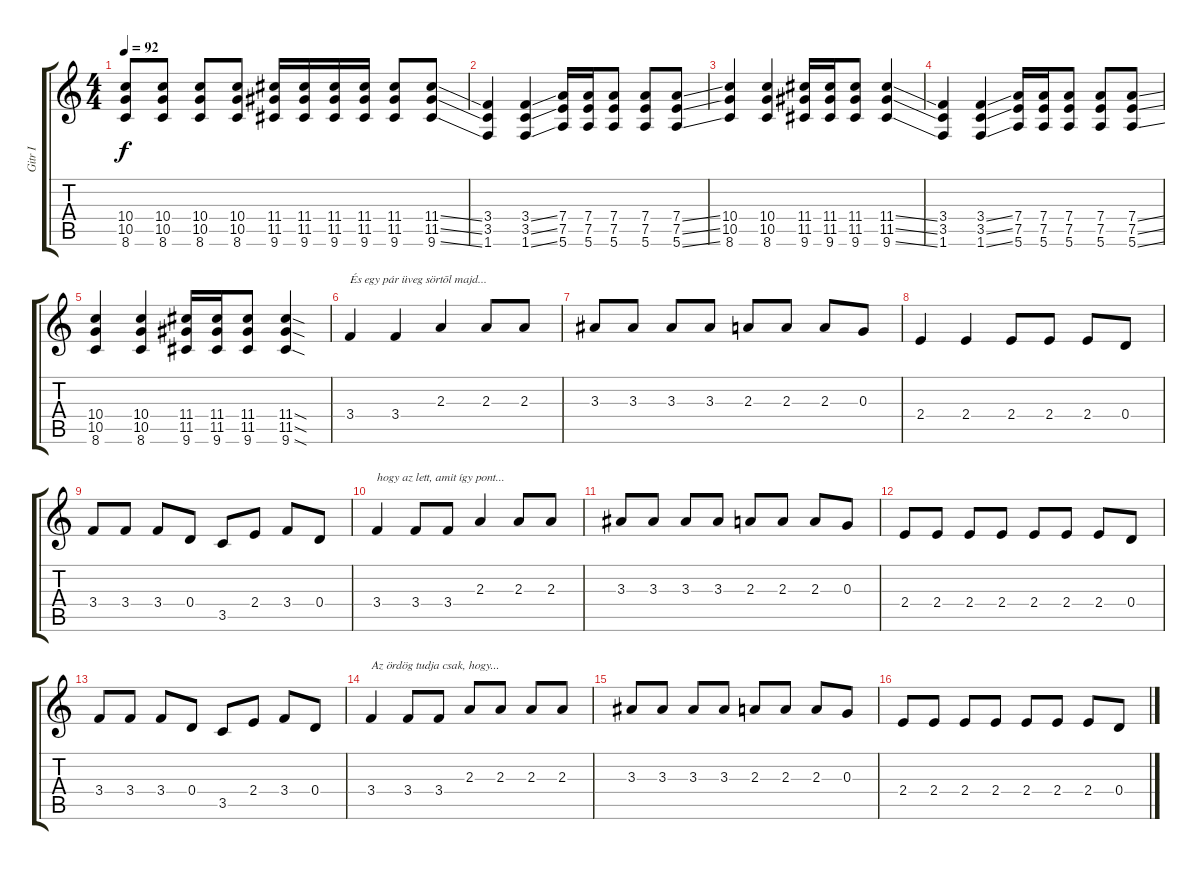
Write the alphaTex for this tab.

\track ("Gitr I" "Gitr I") {instrument electricguitarjazz}
\staff {score tabs}
\tuning (E4 B3 G3 D3 A2 E2) {hide}
\ts (4 4)
\tempo 92
\clef g2
\ks c
(10.4 10.5 8.6).8{dy f} (10.4 10.5 8.6).8 (10.4 10.5 8.6).8 (10.4 10.5 8.6).8 (11.4 11.5 9.6).16 (11.4 11.5 9.6).16 (11.4 11.5 9.6).16 (11.4 11.5 9.6).16 (11.4 11.5 9.6).8 (11.4{ss} 11.5{ss} 9.6{ss}).8 |
(3.4 3.5 1.6).4 (3.4{ss} 3.5{ss} 1.6{ss}).4 (7.4 7.5 5.6).16 (7.4 7.5 5.6).16 (7.4 7.5 5.6).8 (7.4 7.5 5.6).8 (7.4{ss} 7.5{ss} 5.6{ss}).8 |
(10.4 10.5 8.6).4 (10.4 10.5 8.6).4 (11.4 11.5 9.6).16 (11.4 11.5 9.6).16 (11.4 11.5 9.6).8 (11.4{ss} 11.5{ss} 9.6{ss}).4 |
(3.4 3.5 1.6).4 (3.4{ss} 3.5{ss} 1.6{ss}).4 (7.4 7.5 5.6).16 (7.4 7.5 5.6).16 (7.4 7.5 5.6).8 (7.4 7.5 5.6).8 (7.4{ss} 7.5{ss} 5.6{ss}).8 |
(10.4 10.5 8.6).4 (10.4 10.5 8.6).4 (11.4 11.5 9.6).16 (11.4 11.5 9.6).16 (11.4 11.5 9.6).8 (11.4{sod} 11.5{sod} 9.6{sod}).4 |
3.4.4{txt "És egy pár üveg sörtõl majd..." volume 13 instrument electricguitarjazz} 3.4.4 2.3.4 2.3.8 2.3.8 |
3.3.8 3.3.8 3.3.8 3.3.8 2.3.8 2.3.8 2.3.8 0.3.8 |
2.4.4 2.4.4 2.4.8 2.4.8 2.4.8 0.4.8 |
3.4.8 3.4.8 3.4.8 0.4.8 3.5.8 2.4.8 3.4.8 0.4.8 |
3.4.4{txt "hogy az lett, amit így pont..."} 3.4.8 3.4.8 2.3.4 2.3.8 2.3.8 |
3.3.8 3.3.8 3.3.8 3.3.8 2.3.8 2.3.8 2.3.8 0.3.8 |
2.4.8 2.4.8 2.4.8 2.4.8 2.4.8 2.4.8 2.4.8 0.4.8 |
3.4.8 3.4.8 3.4.8 0.4.8 3.5.8 2.4.8 3.4.8 0.4.8 |
3.4.4{txt "Az ördög tudja csak, hogy..."} 3.4.8 3.4.8 2.3.8 2.3.8 2.3.8 2.3.8 |
3.3.8 3.3.8 3.3.8 3.3.8 2.3.8 2.3.8 2.3.8 0.3.8 |
2.4.8 2.4.8 2.4.8 2.4.8 2.4.8 2.4.8 2.4.8 0.4.8
